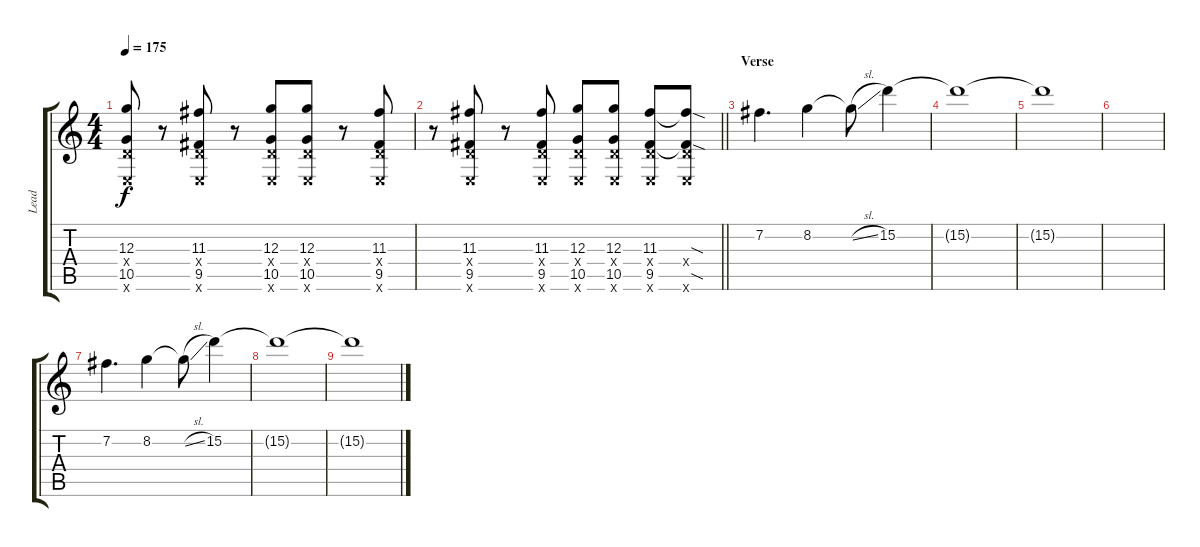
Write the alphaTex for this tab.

\track ("Lead" "Lead") {instrument overdrivenguitar}
\staff {score tabs}
\tuning (E4 B3 G3 D3 A2 E2) {hide}
\ts (4 4)
\tempo 175
\clef g2
\ks c
(12.3 0.4{x} 10.5 0.6{x}).8{dy f} r.8 (11.3 0.4{x} 9.5 0.6{x}).8 r.8 (12.3 0.4{x} 10.5 0.6{x}).8 (12.3 0.4{x} 10.5 0.6{x}).8 r.8 (11.3 0.4{x} 9.5 0.6{x}).8 |
\barLineRight lightlight
r.8 (11.3 0.4{x} 9.5 0.6{x}).8 r.8 (11.3 0.4{x} 9.5 0.6{x}).8 (12.3 0.4{x} 10.5 0.6{x}).8 (12.3 0.4{x} 10.5 0.6{x}).8 (11.3 0.4{x} 9.5 0.6{x}).8 (11.3{sod t} 0.4{x} 9.5{sod t} 0.6{x}).8 |
\section ("" "Verse")
7.2.4{d} 8.2.4 8.2{sl t}.8 15.2.4 |
15.2{t}.1{volume 0} |
15.2{t}.1 |
|
7.2.4{d volume 13} 8.2.4 8.2{sl t}.8 15.2.4 |
15.2{t}.1{volume 0} |
15.2{t}.1
